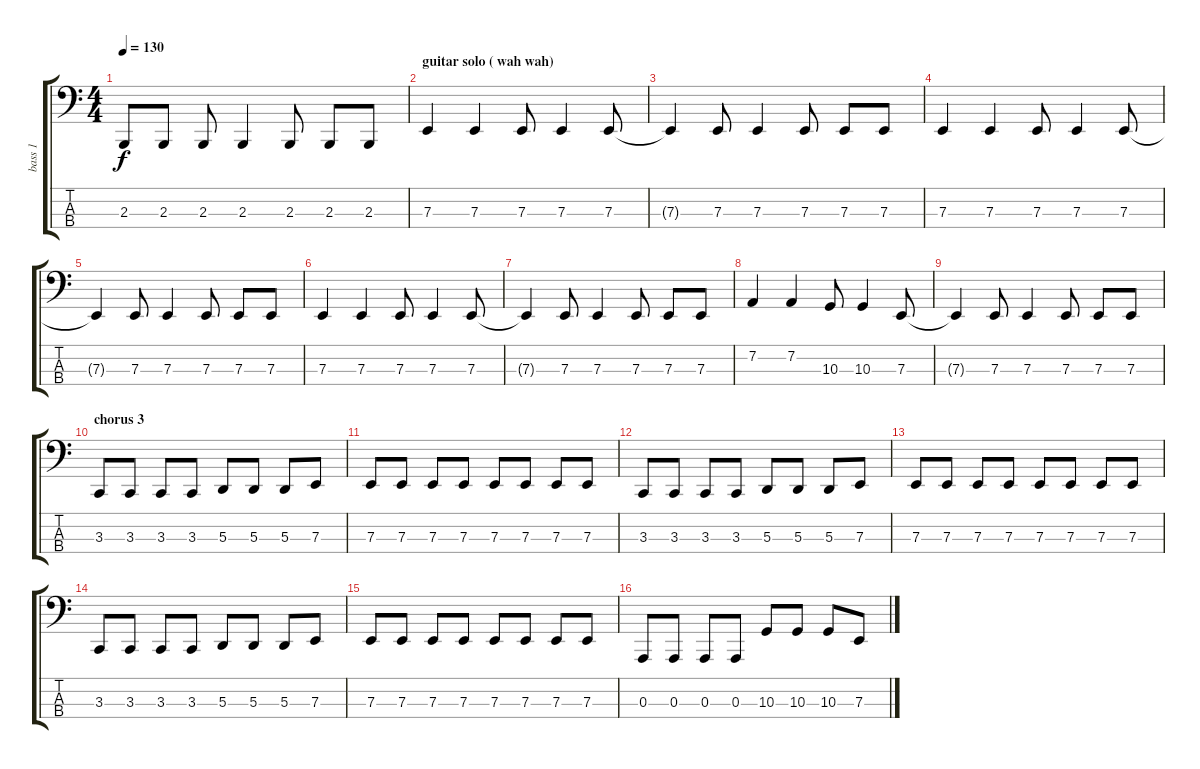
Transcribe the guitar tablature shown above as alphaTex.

\track ("bass 1" "bass 1") {instrument lead8bassandlead}
\staff {score tabs}
\tuning (G2 D2 A1 E1) {hide}
\ts (4 4)
\tempo 130
\clef f4
\ks c
2.3.8{dy f} 2.3.8 2.3.8 2.3.4 2.3.8 2.3.8 2.3.8 |
\section ("" "guitar solo ( wah wah)")
7.3.4 7.3.4 7.3.8 7.3.4 7.3.8 |
7.3{t}.4 7.3.8 7.3.4 7.3.8 7.3.8 7.3.8 |
7.3.4 7.3.4 7.3.8 7.3.4 7.3.8 |
7.3{t}.4 7.3.8 7.3.4 7.3.8 7.3.8 7.3.8 |
7.3.4 7.3.4 7.3.8 7.3.4 7.3.8 |
7.3{t}.4 7.3.8 7.3.4 7.3.8 7.3.8 7.3.8 |
7.2.4 7.2.4 10.3.8 10.3.4 7.3.8 |
7.3{t}.4 7.3.8 7.3.4 7.3.8 7.3.8 7.3.8 |
\section ("" "chorus 3")
3.3.8 3.3.8 3.3.8 3.3.8 5.3.8 5.3.8 5.3.8 7.3.8 |
7.3.8 7.3.8 7.3.8 7.3.8 7.3.8 7.3.8 7.3.8 7.3.8 |
3.3.8 3.3.8 3.3.8 3.3.8 5.3.8 5.3.8 5.3.8 7.3.8 |
7.3.8 7.3.8 7.3.8 7.3.8 7.3.8 7.3.8 7.3.8 7.3.8 |
3.3.8 3.3.8 3.3.8 3.3.8 5.3.8 5.3.8 5.3.8 7.3.8 |
7.3.8 7.3.8 7.3.8 7.3.8 7.3.8 7.3.8 7.3.8 7.3.8 |
0.3.8 0.3.8 0.3.8 0.3.8 10.3.8 10.3.8 10.3.8 7.3.8
